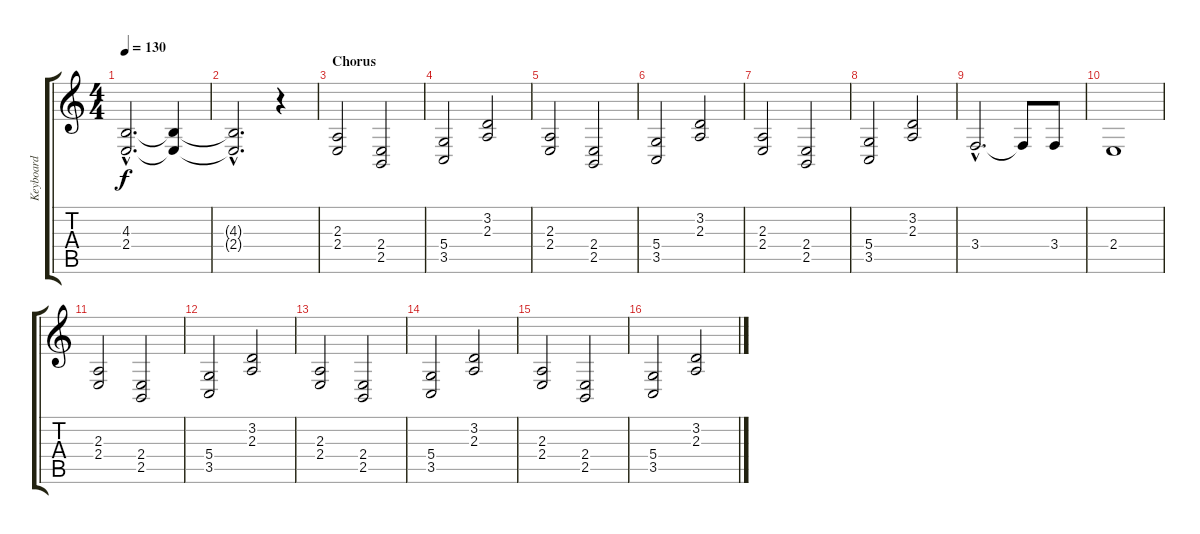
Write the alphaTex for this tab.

\track ("Keyboard" "Keyboard") {instrument electricpiano2}
\staff {score tabs}
\tuning (E4 B3 G3 D3 A2 E2) {hide}
\ts (4 4)
\tempo 130
\clef g2
\ks c
(4.3{hac} 2.4{hac}).2{d dy f} (4.3{t} 2.4{t}).4 |
(4.3{hac t} 2.4{hac t}).2{d} r.4 |
\section ("" "Chorus")
(2.3 2.4).2 (2.4 2.5).2 |
(5.4 3.5).2 (3.2 2.3).2 |
(2.3 2.4).2 (2.4 2.5).2 |
(5.4 3.5).2 (3.2 2.3).2 |
(2.3 2.4).2 (2.4 2.5).2 |
(5.4 3.5).2 (3.2 2.3).2 |
3.4{hac}.2{d} 3.4{t}.8 3.4.8 |
2.4.1 |
(2.3 2.4).2 (2.4 2.5).2 |
(5.4 3.5).2 (3.2 2.3).2 |
(2.3 2.4).2 (2.4 2.5).2 |
(5.4 3.5).2 (3.2 2.3).2 |
(2.3 2.4).2 (2.4 2.5).2 |
(5.4 3.5).2 (3.2 2.3).2
